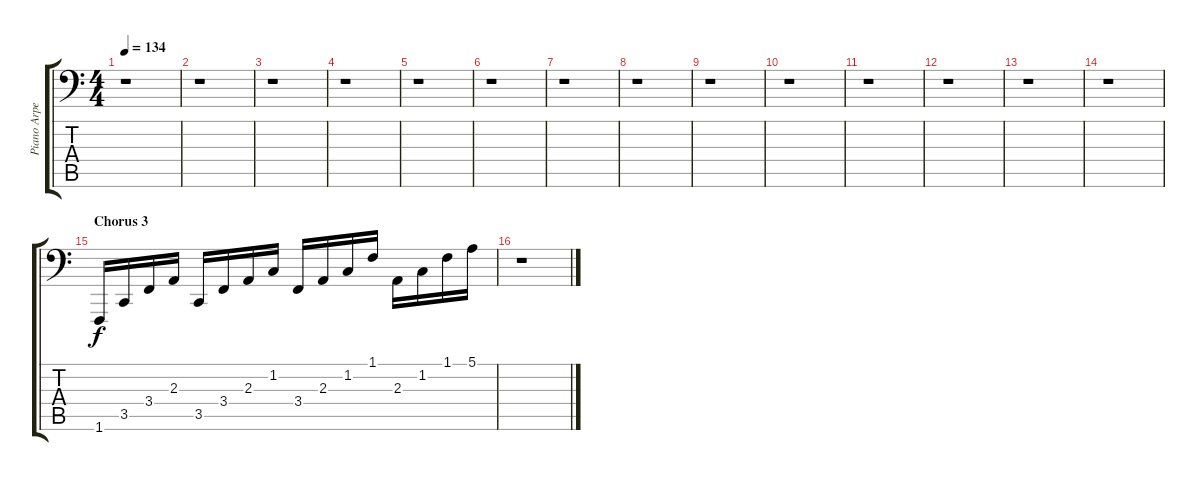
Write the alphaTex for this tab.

\track ("Piano Arpegios (Low Part)" "Piano Arpe") {instrument lead2sawtooth}
\staff {score tabs}
\tuning (E3 B2 G2 D2 A1 E1) {hide}
\ts (4 4)
\tempo 134
\clef f4
\ks c
r.1{dy f} |
r.1 |
r.1 |
r.1 |
r.1 |
r.1 |
r.1 |
r.1 |
r.1 |
r.1 |
r.1 |
r.1 |
r.1 |
r.1 |
\section ("" "Chorus 3")
1.6.16 3.5.16 3.4.16 2.3.16 3.5.16 3.4.16 2.3.16 1.2.16 3.4.16 2.3.16 1.2.16 1.1.16 2.3.16 1.2.16 1.1.16 5.1.16 |
r.1
